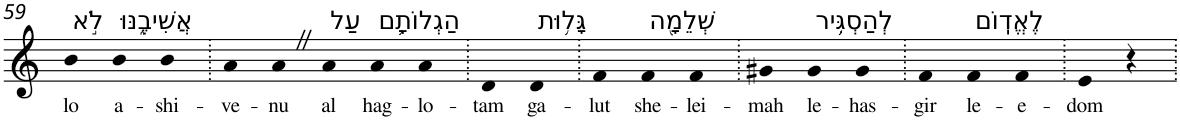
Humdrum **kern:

**kern	**text
*part1	*part1
*staff1	*staff1
*I"Piano	*
*I'Pno	*
!!LO:PB:g=z
*clefG2	*
*k[]	*
=59	=59
!LO:TX:a:t=לֹ֣א	!
!	!LO:LY:b
4b	lo
!LO:TX:a:t=אֲשִׁיבֶ֑נּוּ	!
!	!LO:LY:b
4b	a-
!	!LO:LY:b
4b	-shi-
=60.	=60.
!	!LO:LY:b
4a	-ve-
!	!LO:LY:b
4aZ	-nu
!LO:TX:a:t=עַל	!
!	!LO:LY:b
4a	al
!LO:TX:a:t=הַגְלוֹתָ֛ם	!
!	!LO:LY:b
4a	hag-
!	!LO:LY:b
4a	-lo-
=61.	=61.
!	!LO:LY:b
4d	-tam
!LO:TX:a:t=גָּל֥וּת	!
!	!LO:LY:b
4d	ga-
=62.	=62.
!	!LO:LY:b
4f	-lut
!LO:TX:a:t=שְׁלֵמָ֖ה	!
!	!LO:LY:b
4f	she-
!	!LO:LY:b
4f	-lei-
=63.	=63.
!	!LO:LY:b
4g#X	-mah
!LO:TX:a:t=לְהַסְגִּ֥יר	!
!	!LO:LY:b
4g#	le-
!	!LO:LY:b
4g#	-has-
=64.	=64.
!	!LO:LY:b
4f	-gir
!LO:TX:a:t=לֶאֱדֽוֹם	!
!	!LO:LY:b
4f	le-
!	!LO:LY:b
4f	-e-
=65.	=65.
!	!LO:LY:b
4e	-dom
4r	.
=.	=.
*-	*-
